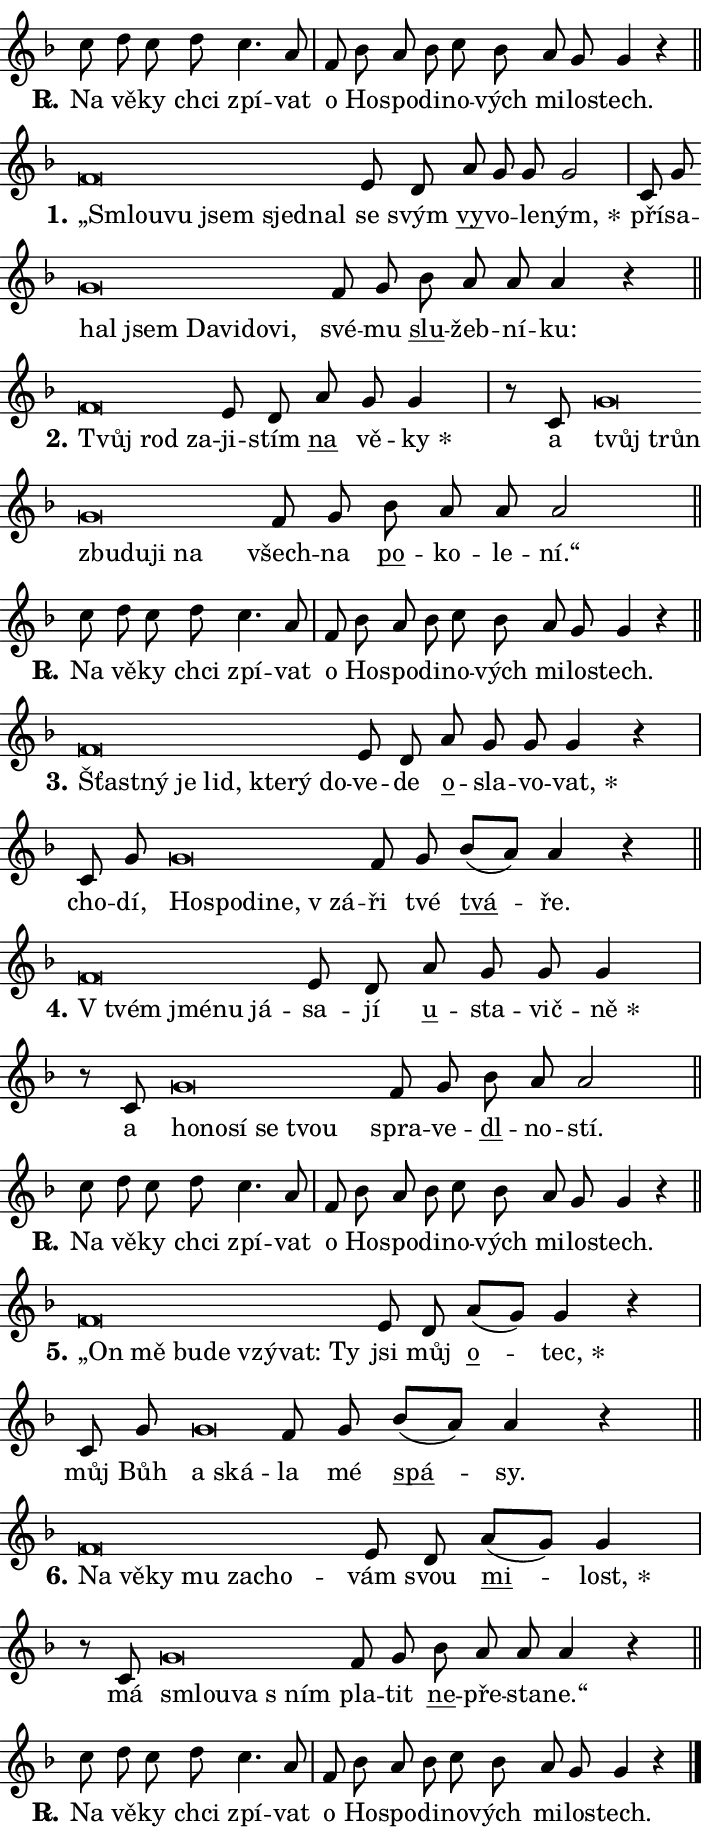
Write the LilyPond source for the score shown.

\version "2.24.0"
\header { tagline = "" }
\paper {
  indent = 0\cm
  top-margin = 0\cm
  right-margin = 0.13\cm % to fit lyric hyphens
  bottom-margin = 0\cm
  left-margin = 0\cm
  paper-width = 12\cm
  page-breaking = #ly:one-page-breaking
  system-system-spacing.basic-distance = #11
  score-system-spacing.basic-distance = #11
  ragged-last = ##f
}


%% Author: Thomas Morley
%% https://lists.gnu.org/archive/html/lilypond-user/2020-05/msg00002.html
#(define (line-position grob)
"Returns position of @var[grob} in current system:
   @code{'start}, if at first time-step
   @code{'end}, if at last time-step
   @code{'middle} otherwise
"
  (let* ((col (ly:item-get-column grob))
         (ln (ly:grob-object col 'left-neighbor))
         (rn (ly:grob-object col 'right-neighbor))
         (col-to-check-left (if (ly:grob? ln) ln col))
         (col-to-check-right (if (ly:grob? rn) rn col))
         (break-dir-left
           (and
             (ly:grob-property col-to-check-left 'non-musical #f)
             (ly:item-break-dir col-to-check-left)))
         (break-dir-right
           (and
             (ly:grob-property col-to-check-right 'non-musical #f)
             (ly:item-break-dir col-to-check-right))))
        (cond ((eqv? 1 break-dir-left) 'start)
              ((eqv? -1 break-dir-right) 'end)
              (else 'middle))))

#(define (tranparent-at-line-position vctor)
  (lambda (grob)
  "Relying on @code{line-position} select the relevant enry from @var{vctor}.
Used to determine transparency,"
    (case (line-position grob)
      ((end) (not (vector-ref vctor 0)))
      ((middle) (not (vector-ref vctor 1)))
      ((start) (not (vector-ref vctor 2))))))

noteHeadBreakVisibility =
#(define-music-function (break-visibility)(vector?)
"Makes @code{NoteHead}s transparent relying on @var{break-visibility}"
#{
  \override NoteHead.transparent =
    #(tranparent-at-line-position break-visibility)
#})

#(define delete-ledgers-for-transparent-note-heads
  (lambda (grob)
    "Reads whether a @code{NoteHead} is transparent.
If so this @code{NoteHead} is removed from @code{'note-heads} from
@var{grob}, which is supposed to be @code{LedgerLineSpanner}.
As a result ledgers are not printed for this @code{NoteHead}"
    (let* ((nhds-array (ly:grob-object grob 'note-heads))
           (nhds-list
             (if (ly:grob-array? nhds-array)
                 (ly:grob-array->list nhds-array)
                 '()))
           ;; Relies on the transparent-property being done before
           ;; Staff.LedgerLineSpanner.after-line-breaking is executed.
           ;; This is fragile ...
           (to-keep
             (remove
               (lambda (nhd)
                 (ly:grob-property nhd 'transparent #f))
               nhds-list)))
      ;; TODO find a better method to iterate over grob-arrays, similiar
      ;; to filter/remove etc for lists
      ;; For now rebuilt from scratch
      (set! (ly:grob-object grob 'note-heads)  '())
      (for-each
        (lambda (nhd)
          (ly:pointer-group-interface::add-grob grob 'note-heads nhd))
        to-keep))))

squashNotes = {
  \override NoteHead.X-extent = #'(-0.2 . 0.2)
  \override NoteHead.Y-extent = #'(-0.75 . 0)
  \override NoteHead.stencil =
    #(lambda (grob)
       (let ((pos (ly:grob-property grob 'staff-position)))
         (begin
           (if (< pos -7) (display "ERROR: Lower brevis then expected\n") (display ""))
           (if (<= pos -6) ly:text-interface::print ly:note-head::print))))
}
unSquashNotes = {
  \revert NoteHead.X-extent
  \revert NoteHead.Y-extent
  \revert NoteHead.stencil
}

hideNotes = \noteHeadBreakVisibility #begin-of-line-visible
unHideNotes = \noteHeadBreakVisibility #all-visible

% work-around for resetting accidentals
% https://lilypond.org/doc/v2.23/Documentation/notation/displaying-rhythms#unmetered-music
cadenzaMeasure = {
  \cadenzaOff
  \partial 1024 s1024
  \cadenzaOn
}

#(define-markup-command (accent layout props text) (markup?)
  "Underline accented syllable"
  (interpret-markup layout props
    #{\markup \override #'(offset . 4.3) \underline { #text }#}))

responsum = \markup \concat {
  "R" \hspace #-1.05 \path #0.1 #'((moveto 0 0.07) (lineto 0.9 0.8)) \hspace #0.05 "."
}

spaceSize = #0.6828661417322834 % exact space size for TeX Gyre Schola

\layout {
  \context {
    \Staff
    \remove "Time_signature_engraver"
    \override LedgerLineSpanner.after-line-breaking = #delete-ledgers-for-transparent-note-heads
  }
  \context {
    \Lyrics {
      \override LyricSpace.minimum-distance = \spaceSize
      \override LyricText.font-name = #"TeX Gyre Schola"
      \override LyricText.font-size = 1
      \override StanzaNumber.font-name = #"TeX Gyre Schola Bold"
      \override StanzaNumber.font-size = 1
    }
  }
  \context {
    \Score 
    \override NoteHead.text =
      #(lambda (grob) 
        (let ((pos (ly:grob-property grob 'staff-position)))
          #{\markup {
            \combine
              \halign #-0.55 \raise #(if (= pos -6) 0 0.5) \override #'(thickness . 2) \draw-line #'(3.2 . 0)
              \musicglyph "noteheads.sM1"
          }#}))
  }
}

% magnetic-lyrics.ily
%
%   written by
%     Jean Abou Samra <jean@abou-samra.fr>
%     Werner Lemberg <wl@gnu.org>
%
%   adapted by
%     Jiri Hon <jiri.hon@gmail.com>
%
% Version 2022-Apr-15

% https://www.mail-archive.com/lilypond-user@gnu.org/msg149350.html

#(define (Left_hyphen_pointer_engraver context)
   "Collect syllable-hyphen-syllable occurrences in lyrics and store
them in properties.  This engraver only looks to the left.  For
example, if the lyrics input is @code{foo -- bar}, it does the
following.

@itemize @bullet
@item
Set the @code{text} property of the @code{LyricHyphen} grob between
@q{foo} and @q{bar} to @code{foo}.

@item
Set the @code{left-hyphen} property of the @code{LyricText} grob with
text @q{foo} to the @code{LyricHyphen} grob between @q{foo} and
@q{bar}.
@end itemize

Use this auxiliary engraver in combination with the
@code{lyric-@/text::@/apply-@/magnetic-@/offset!} hook."
   (let ((hyphen #f)
         (text #f))
     (make-engraver
      (acknowledgers
       ((lyric-syllable-interface engraver grob source-engraver)
        (set! text grob)))
      (end-acknowledgers
       ((lyric-hyphen-interface engraver grob source-engraver)
        ;(when (not (grob::has-interface grob 'lyric-space-interface))
          (set! hyphen grob)));)
      ((stop-translation-timestep engraver)
       (when (and text hyphen)
         (ly:grob-set-object! text 'left-hyphen hyphen))
       (set! text #f)
       (set! hyphen #f)))))

#(define (lyric-text::apply-magnetic-offset! grob)
   "If the space between two syllables is less than the value in
property @code{LyricText@/.details@/.squash-threshold}, move the right
syllable to the left so that it gets concatenated with the left
syllable.

Use this function as a hook for
@code{LyricText@/.after-@/line-@/breaking} if the
@code{Left_@/hyphen_@/pointer_@/engraver} is active."
   (let ((hyphen (ly:grob-object grob 'left-hyphen #f)))
     (when hyphen
       (let ((left-text (ly:spanner-bound hyphen LEFT)))
         (when (grob::has-interface left-text 'lyric-syllable-interface)
           (let* ((common (ly:grob-common-refpoint grob left-text X))
                  (this-x-ext (ly:grob-extent grob common X))
                  (left-x-ext
                   (begin
                     ;; Trigger magnetism for left-text.
                     (ly:grob-property left-text 'after-line-breaking)
                     (ly:grob-extent left-text common X)))
                  ;; `delta` is the gap width between two syllables.
                  (delta (- (interval-start this-x-ext)
                            (interval-end left-x-ext)))
                  (details (ly:grob-property grob 'details))
                  (threshold (assoc-get 'squash-threshold details 0.2)))
             (when (< delta threshold)
               (let* (;; We have to manipulate the input text so that
                      ;; ligatures crossing syllable boundaries are not
                      ;; disabled.  For languages based on the Latin
                      ;; script this is essentially a beautification.
                      ;; However, for non-Western scripts it can be a
                      ;; necessity.
                      (lt (ly:grob-property left-text 'text))
                      (rt (ly:grob-property grob 'text))
                      (is-space (grob::has-interface hyphen 'lyric-space-interface))
                      (space (if is-space " " ""))
                      (extra-delta (if is-space spaceSize 0))
                      ;; Append new syllable.
                      (ltrt-space (if (and (string? lt) (string? rt))
                                (string-append lt space rt)
                                (make-concat-markup (list lt space rt))))
                      ;; Right-align `ltrt` to the right side.
                      (ltrt-space-markup (grob-interpret-markup
                               grob
                               (make-translate-markup
                                (cons (interval-length this-x-ext) 0)
                                (make-right-align-markup ltrt-space)))))
                 (begin
                   ;; Don't print `left-text`.
                   (ly:grob-set-property! left-text 'stencil #f)
                   ;; Set text and stencil (which holds all collected
                   ;; syllables so far) and shift it to the left.
                   (ly:grob-set-property! grob 'text ltrt-space)
                   (ly:grob-set-property! grob 'stencil ltrt-space-markup)
                   (ly:grob-translate-axis! grob (- (- delta extra-delta)) X))))))))))


#(define (lyric-hyphen::displace-bounds-first grob)
   ;; Make very sure this callback isn't triggered too early.
   (let ((left (ly:spanner-bound grob LEFT))
         (right (ly:spanner-bound grob RIGHT)))
     (ly:grob-property left 'after-line-breaking)
     (ly:grob-property right 'after-line-breaking)
     (ly:lyric-hyphen::print grob)))

squashThreshold = #0.4

\layout {
  \context {
    \Lyrics
    \consists #Left_hyphen_pointer_engraver
    \override LyricText.after-line-breaking =
      #lyric-text::apply-magnetic-offset!
    \override LyricHyphen.stencil = #lyric-hyphen::displace-bounds-first
    \override LyricText.details.squash-threshold = \squashThreshold
    \override LyricHyphen.minimum-distance = 0
    \override LyricHyphen.minimum-length = \squashThreshold
  }
}

squashText = \override LyricText.details.squash-threshold = 9999
unSquashText = \override LyricText.details.squash-threshold = \squashThreshold

leftText = \override LyricText.self-alignment-X = #LEFT
unLeftText = \revert LyricText.self-alignment-X

starOffset = #(lambda (grob) 
                (let ((x_offset (ly:self-alignment-interface::aligned-on-x-parent grob)))
                  (if (= x_offset 0) 0 (+ x_offset 1.2))))

star = #(define-music-function (syllable)(string?)
"Append star separator at the end of a syllable"
#{
  \once \override LyricText.X-offset = #starOffset
  \lyricmode { \markup {
    #syllable
    \override #'((font-name . "TeX Gyre Schola Bold")) \hspace #0.2 \lower #0.65 \larger "*"
  } }
#})

starAccent = #(define-music-function (syllable)(string?)
"Append star separator at the end of a syllable and make accent"
#{
  \once \override LyricText.X-offset = #starOffset
  \lyricmode { \markup {
    \accent #syllable
    \override #'((font-name . "TeX Gyre Schola Bold")) \hspace #0.2 \lower #0.65 \larger "*"
  } }
#})

breath = #(define-music-function (syllable)(string?)
"Append breathing indicator at the end of a syllable"
#{
  \lyricmode { \markup { #syllable "+" } }
#})

optionalBreath = #(define-music-function (syllable)(string?)
"Append optional breathing indicator at the end of a syllable"
#{
  \lyricmode { \markup { #syllable "(+)" } }
#})


\score {
    <<
        \new Voice = "melody" { \cadenzaOn \key f \major \relative { c''8 d c d c4. a8 \cadenzaMeasure \bar "|" f bes a bes \bar "" c bes \bar "" a g g4 r \cadenzaMeasure \bar "||" \break } }
        \new Lyrics \lyricsto "melody" { \lyricmode { \set stanza = \responsum
Na vě -- ky chci zpí -- vat o Ho -- spo -- di -- no -- vých mi -- lo -- stech. } }
    >>
    \layout {}
}

\score {
    <<
        \new Voice = "melody" { \cadenzaOn \key f \major \relative { \squashNotes f'\breve*1/16 \hideNotes \breve*1/16 \bar "" \breve*1/16 \bar "" \breve*1/16 \breve*1/16 \bar "" \unHideNotes \unSquashNotes e8 d \bar "" a' g g g2 \cadenzaMeasure \bar "|" c,8 g' \bar "" \squashNotes g\breve*1/16 \hideNotes \breve*1/16 \bar "" \breve*1/16 \bar "" \breve*1/16 \bar "" \breve*1/16 \breve*1/16 \bar "" \unHideNotes \unSquashNotes f8 g \bar "" bes a a a4 r \cadenzaMeasure \bar "||" \break } }
        \new Lyrics \lyricsto "melody" { \lyricmode { \set stanza = "1."
\leftText „Smlou -- \squashText vu jsem sjed -- nal \unLeftText \unSquashText se svým \markup \accent vy -- vo -- le -- \star ným, pří -- sa -- \leftText hal \squashText jsem Da -- vi -- do -- vi, \unLeftText \unSquashText své -- mu \markup \accent slu -- žeb -- ní -- ku: } }
    >>
    \layout {}
}

\score {
    <<
        \new Voice = "melody" { \cadenzaOn \key f \major \relative { \squashNotes f'\breve*1/16 \hideNotes \breve*1/16 \breve*1/16 \bar "" \unHideNotes \unSquashNotes e8 d \bar "" a' g g4 \cadenzaMeasure \bar "|" r8 c,8 \squashNotes g'\breve*1/16 \hideNotes \breve*1/16 \bar "" \breve*1/16 \bar "" \breve*1/16 \bar "" \breve*1/16 \breve*1/16 \bar "" \unHideNotes \unSquashNotes f8 g \bar "" bes a a a2 \cadenzaMeasure \bar "||" \break } }
        \new Lyrics \lyricsto "melody" { \lyricmode { \set stanza = "2."
\leftText Tvůj \squashText rod za -- \unLeftText \unSquashText ji -- stím \markup \accent na vě -- \star ky a \leftText tvůj \squashText trůn zbu -- du -- ji na \unLeftText \unSquashText všech -- na \markup \accent po -- ko -- le -- ní.“ } }
    >>
    \layout {}
}

\score {
    <<
        \new Voice = "melody" { \cadenzaOn \key f \major \relative { c''8 d c d c4. a8 \cadenzaMeasure \bar "|" f bes a bes \bar "" c bes \bar "" a g g4 r \cadenzaMeasure \bar "||" \break } }
        \new Lyrics \lyricsto "melody" { \lyricmode { \set stanza = \responsum
Na vě -- ky chci zpí -- vat o Ho -- spo -- di -- no -- vých mi -- lo -- stech. } }
    >>
    \layout {}
}

\score {
    <<
        \new Voice = "melody" { \cadenzaOn \key f \major \relative { \squashNotes f'\breve*1/16 \hideNotes \breve*1/16 \bar "" \breve*1/16 \bar "" \breve*1/16 \bar "" \breve*1/16 \bar "" \breve*1/16 \breve*1/16 \bar "" \unHideNotes \unSquashNotes e8 d \bar "" a' g g g4 r \cadenzaMeasure \bar "|" c,8 g' \bar "" \squashNotes g\breve*1/16 \hideNotes \breve*1/16 \bar "" \breve*1/16 \bar "" \breve*1/16 \breve*1/16 \bar "" \unHideNotes \unSquashNotes f8 g \bar "" bes[( a)] a4 r \cadenzaMeasure \bar "||" \break } }
        \new Lyrics \lyricsto "melody" { \lyricmode { \set stanza = "3."
\leftText Šťast -- \squashText ný je lid, kte -- rý do -- \unLeftText \unSquashText ve -- de \markup \accent o -- sla -- vo -- \star vat, cho -- dí, \leftText Ho -- \squashText spo -- di -- ne, "v zá" -- \unLeftText \unSquashText ři tvé \markup \accent tvá -- ře. } }
    >>
    \layout {}
}

\score {
    <<
        \new Voice = "melody" { \cadenzaOn \key f \major \relative { \squashNotes f'\breve*1/16 \hideNotes \breve*1/16 \bar "" \breve*1/16 \breve*1/16 \bar "" \unHideNotes \unSquashNotes e8 d \bar "" a' g g g4 \cadenzaMeasure \bar "|" r8 c,8 \squashNotes g'\breve*1/16 \hideNotes \breve*1/16 \bar "" \breve*1/16 \bar "" \breve*1/16 \breve*1/16 \bar "" \unHideNotes \unSquashNotes f8 g \bar "" bes a a2 \cadenzaMeasure \bar "||" \break } }
        \new Lyrics \lyricsto "melody" { \lyricmode { \set stanza = "4."
\leftText "V tvém" \squashText jmé -- nu já -- \unLeftText \unSquashText sa -- jí \markup \accent u -- sta -- vič -- \star ně a \leftText ho -- \squashText no -- sí se tvou \unLeftText \unSquashText spra -- ve -- \markup \accent dl -- no -- stí. } }
    >>
    \layout {}
}

\score {
    <<
        \new Voice = "melody" { \cadenzaOn \key f \major \relative { c''8 d c d c4. a8 \cadenzaMeasure \bar "|" f bes a bes \bar "" c bes \bar "" a g g4 r \cadenzaMeasure \bar "||" \break } }
        \new Lyrics \lyricsto "melody" { \lyricmode { \set stanza = \responsum
Na vě -- ky chci zpí -- vat o Ho -- spo -- di -- no -- vých mi -- lo -- stech. } }
    >>
    \layout {}
}

\score {
    <<
        \new Voice = "melody" { \cadenzaOn \key f \major \relative { \squashNotes f'\breve*1/16 \hideNotes \breve*1/16 \bar "" \breve*1/16 \bar "" \breve*1/16 \bar "" \breve*1/16 \bar "" \breve*1/16 \breve*1/16 \bar "" \unHideNotes \unSquashNotes e8 d \bar "" a'[( g)] g4 r \cadenzaMeasure \bar "|" c,8 g' \bar "" \squashNotes g\breve*1/16 \hideNotes \breve*1/16 \bar "" \unHideNotes \unSquashNotes f8 g \bar "" bes[( a)] a4 r \cadenzaMeasure \bar "||" \break } }
        \new Lyrics \lyricsto "melody" { \lyricmode { \set stanza = "5."
\leftText „On \squashText mě bu -- de vzý -- vat: Ty \unLeftText \unSquashText jsi můj \markup \accent o -- \star tec, můj Bůh \leftText a \squashText ská -- \unLeftText \unSquashText la mé \markup \accent spá -- sy. } }
    >>
    \layout {}
}

\score {
    <<
        \new Voice = "melody" { \cadenzaOn \key f \major \relative { \squashNotes f'\breve*1/16 \hideNotes \breve*1/16 \bar "" \breve*1/16 \bar "" \breve*1/16 \bar "" \breve*1/16 \breve*1/16 \bar "" \unHideNotes \unSquashNotes e8 d \bar "" a'[( g)] g4 \cadenzaMeasure \bar "|" r8 c,8 \squashNotes g'\breve*1/16 \hideNotes \breve*1/16 \breve*1/16 \bar "" \unHideNotes \unSquashNotes f8 g \bar "" bes a a a4 r \cadenzaMeasure \bar "||" \break } }
        \new Lyrics \lyricsto "melody" { \lyricmode { \set stanza = "6."
\leftText Na \squashText vě -- ky mu za -- cho -- \unLeftText \unSquashText vám svou \markup \accent mi -- \star lost, má \leftText smlou -- \squashText va "s ním" \unLeftText \unSquashText pla -- tit \markup \accent ne -- pře -- sta -- ne.“ } }
    >>
    \layout {}
}

\score {
    <<
        \new Voice = "melody" { \cadenzaOn \key f \major \relative { c''8 d c d c4. a8 \cadenzaMeasure \bar "|" f bes a bes \bar "" c bes \bar "" a g g4 r \cadenzaMeasure \bar "||" \break } \bar "|." }
        \new Lyrics \lyricsto "melody" { \lyricmode { \set stanza = \responsum
Na vě -- ky chci zpí -- vat o Ho -- spo -- di -- no -- vých mi -- lo -- stech. } }
    >>
    \layout {}
}
